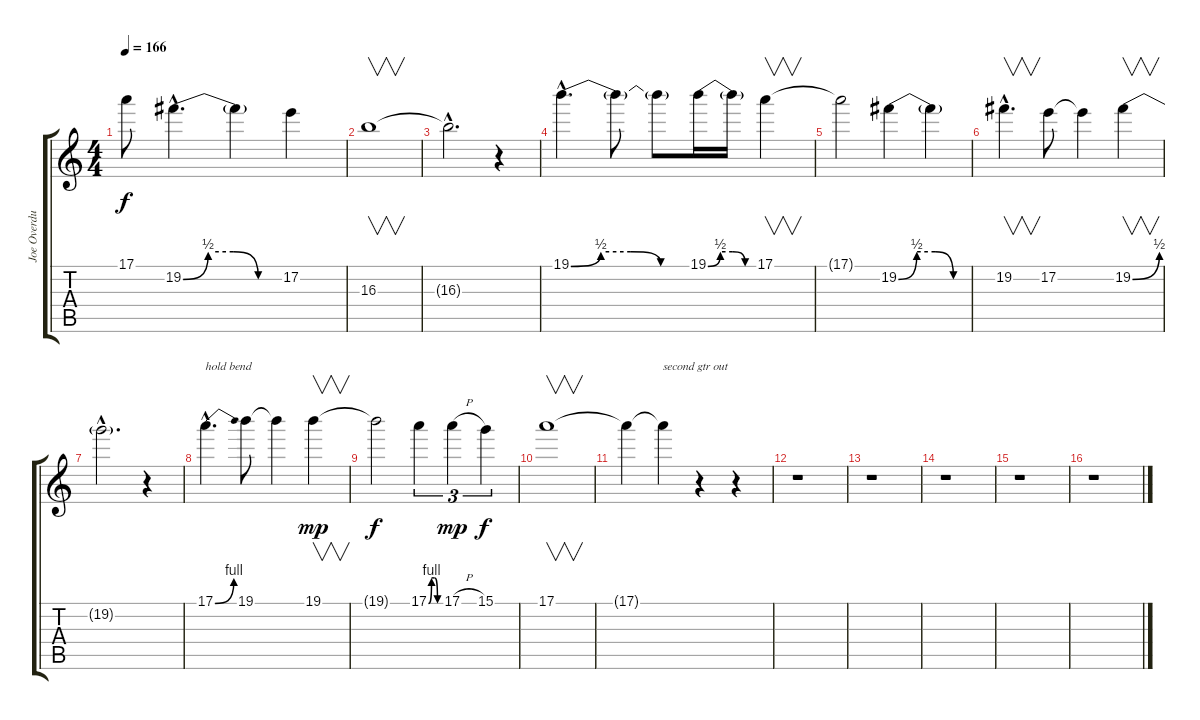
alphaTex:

\track ("Joe Overdub" "Joe Overdu") {instrument distortionguitar}
\staff {score tabs}
\tuning (E4 B3 G3 D3 A2 E2) {hide}
\ts (4 4)
\tempo 166
\clef g2
\ks c
17.1{t}.8{dy f} 19.2{be (custom 0 0 15 2 30 2 45 0 60 0) hac}.4{d} 19.2{t}.4 17.2.4 |
16.3.1{v} |
16.3{hac t}.2{d} r.4 |
19.1{be (custom 0 0 15 2 30 2 45 0 60 0) hac}.4{d} 19.1{t}.8 19.1{t}.8 19.1{be (custom 0 0 15 2 30 2 45 0 60 0)}.16 19.1{t}.16 17.1.4{v} |
17.1{t}.2 19.2{be (custom 0 0 15 2 30 2 45 0 60 0)}.4 19.2{t}.4 |
19.2{hac}.4{v d} 17.2.8 17.2{t}.4 19.2{be (bend 0 0 60 2)}.4{v} |
19.2{hac t}.2{d} r.4 |
17.1{be (bend 0 0 60 4) hac}.4{d txt "hold bend"} 19.1.8 19.1{t}.4 19.1.4{v dy mp} |
19.1{t}.2{dy f} 17.1{be (custom 0 0 15 4 30 4 45 0 60 0)}.4{tu (3 2)} 17.1{h}.4{tu (3 2) dy mp} 15.1.4{tu (3 2) dy f} |
17.1.1{v} |
17.1{t}.4 17.1{t}.4{txt "second gtr out"} r.4 r.4 |
r.1 |
r.1 |
r.1 |
r.1 |
r.1
